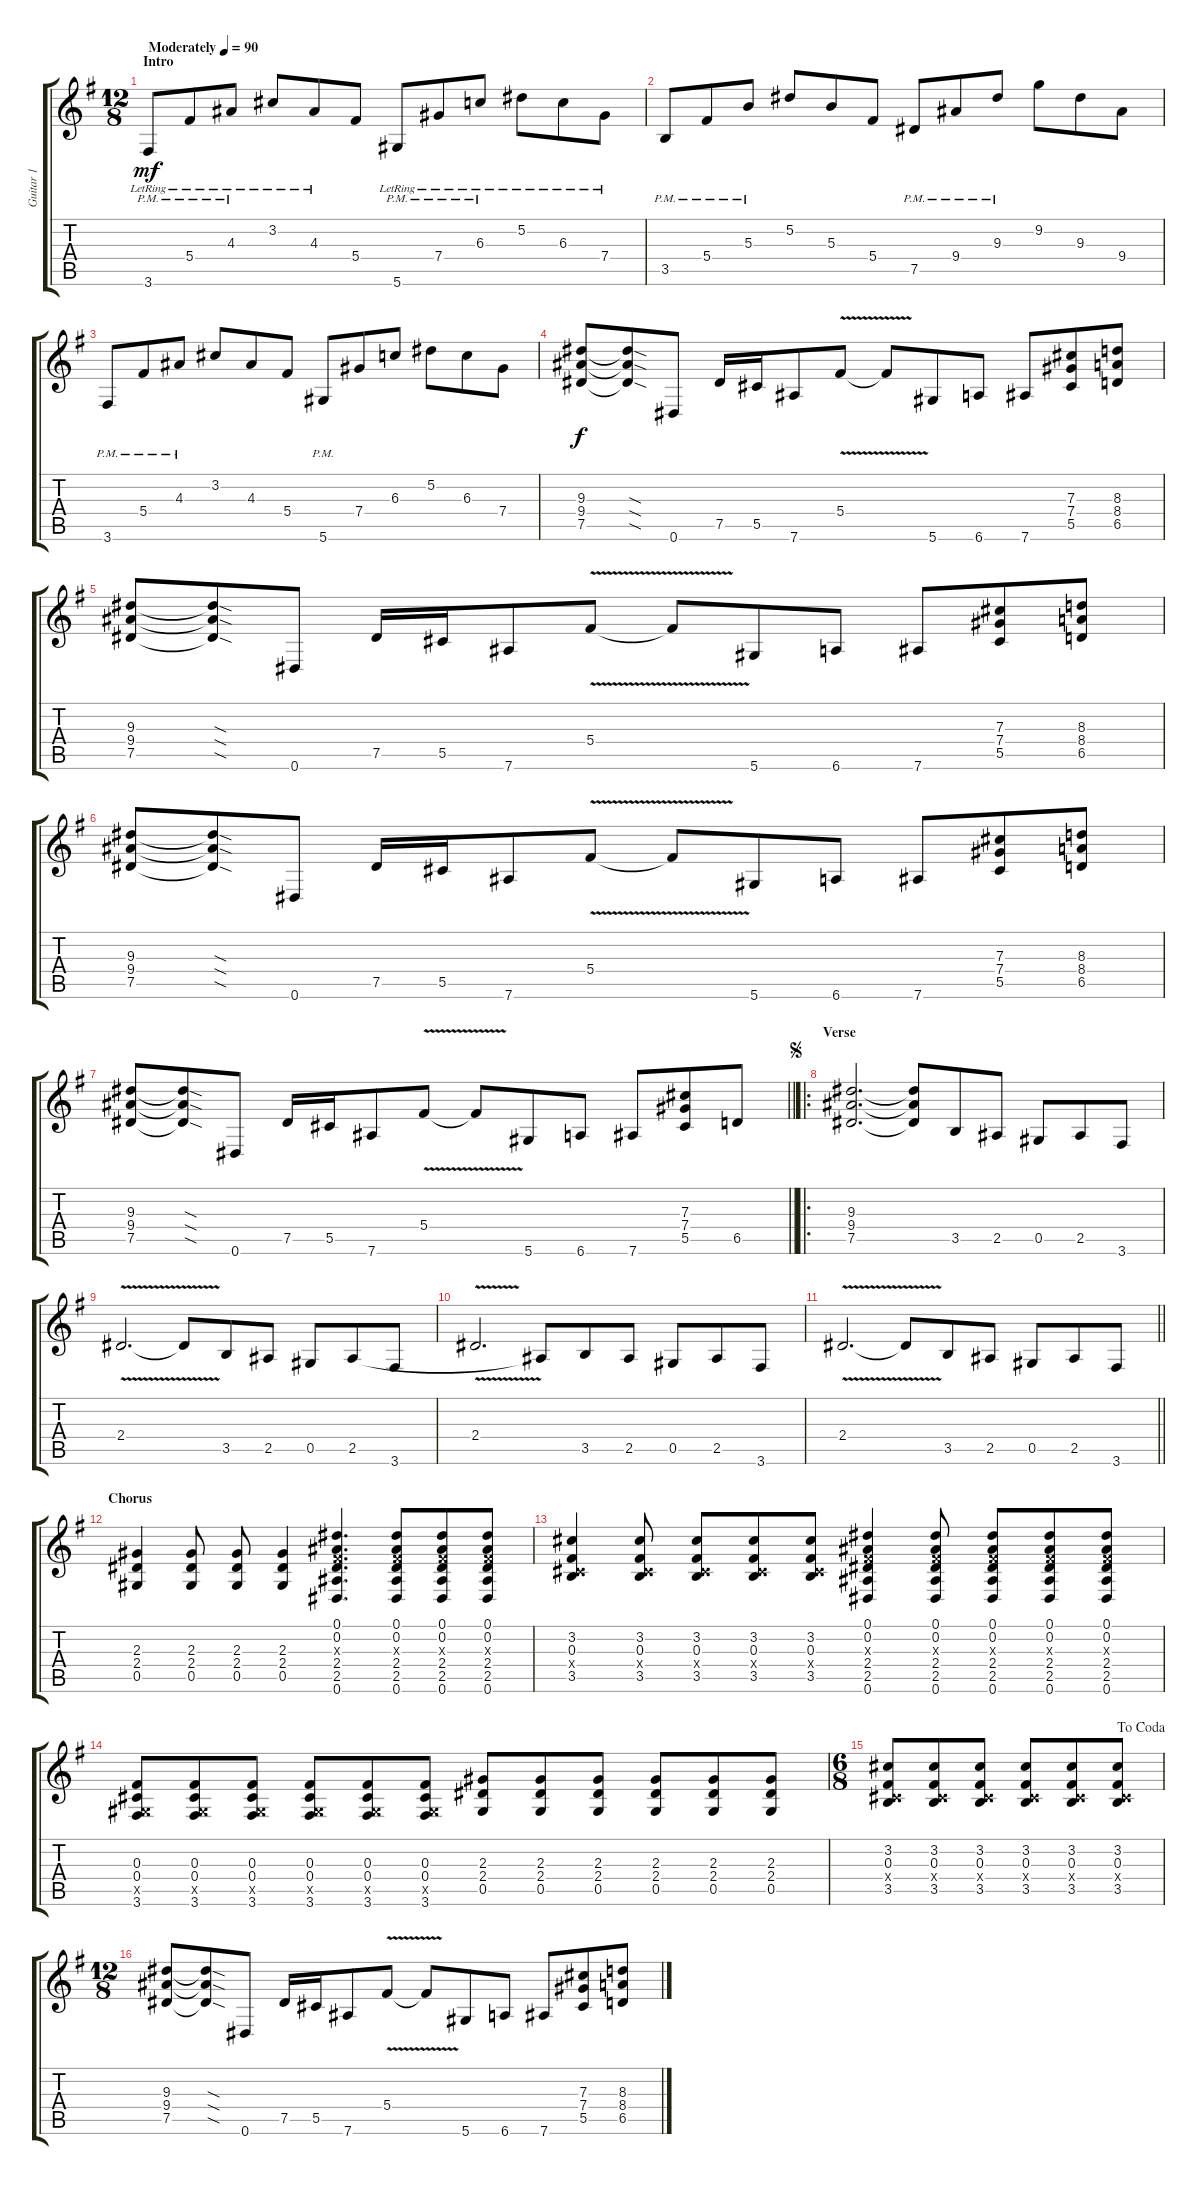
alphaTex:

\track ("Guitar 1" "Guitar 1") {instrument overdrivenguitar}
\staff {score tabs}
\tuning (Eb4 Bb3 Gb3 Db3 Ab2 Eb2) {hide}
\ts (12 8)
\section ("" "Intro")
\tempo (90 "Moderately")
\clef g2
\ks g
3.6{pm lr}.8{dy mf instrument overdrivenguitar} 5.4{pm lr}.8 4.3{pm lr}.8 3.2{lr}.8 4.3{lr}.8 5.4.8 5.6{pm lr}.8 7.4{pm lr}.8 6.3{pm lr}.8 5.2{lr}.8 6.3{lr}.8 7.4{lr}.8 |
3.5{pm}.8 5.4{pm}.8 5.3{pm}.8 5.2.8 5.3.8 5.4.8 7.5{pm}.8 9.4{pm}.8 9.3{pm}.8 9.2.8 9.3.8 9.4.8 |
3.6{pm}.8 5.4{pm}.8 4.3{pm}.8 3.2.8 4.3.8 5.4.8 5.6{pm}.8 7.4.8 6.3.8 5.2.8 6.3.8 7.4.8 |
(9.3 9.4 7.5).8{dy f} (9.3{sod t} 9.4{sod t} 7.5{sod t}).8 0.6.8 7.5.16 5.5.16 7.6.8 5.4{v}.8 5.4{t}.8 5.6.8 6.6.8 7.6.8 (7.3 7.4 5.5).8 (8.3 8.4 6.5).8 |
(9.3 9.4 7.5).8 (9.3{sod t} 9.4{sod t} 7.5{sod t}).8 0.6.8 7.5.16 5.5.16 7.6.8 5.4{v}.8 5.4{t}.8 5.6.8 6.6.8 7.6.8 (7.3 7.4 5.5).8 (8.3 8.4 6.5).8 |
(9.3 9.4 7.5).8 (9.3{sod t} 9.4{sod t} 7.5{sod t}).8 0.6.8 7.5.16 5.5.16 7.6.8 5.4{v}.8 5.4{t}.8 5.6.8 6.6.8 7.6.8 (7.3 7.4 5.5).8 (8.3 8.4 6.5).8 |
\barLineRight lightlight
(9.3 9.4 7.5).8 (9.3{sod t} 9.4{sod t} 7.5{sod t}).8 0.6.8 7.5.16 5.5.16 7.6.8 5.4{v}.8 5.4{t}.8 5.6.8 6.6.8 7.6.8 (7.3 7.4 5.5).8 6.5.8 |
\ro
\section ("" "Verse")
\jump segno
(9.3 9.4 7.5).2{d} (9.3{t} 9.4{t} 7.5{t}).8 3.5.8 2.5.8 0.5.8 2.5.8 3.6.8 |
2.4{v}.2{d} 2.4{t}.8 3.5.8 2.5.8 0.5.8 2.5.8 3.6.8 |
2.4{v}.2{d} 2.5{t}.8 3.5.8 2.5.8 0.5.8 2.5.8 3.6.8 |
\barLineRight lightlight
2.4{v}.2{d} 2.4{t}.8 3.5.8 2.5.8 0.5.8 2.5.8 3.6.8 |
\section ("" "Chorus")
(2.3 2.4 0.5).4 (2.3 2.4 0.5).8 (2.3 2.4 0.5).8 (2.3 2.4 0.5).4 (0.1 0.2 0.3{x} 2.4 2.5 0.6).4{d} (0.1 0.2 0.3{x} 2.4 2.5 0.6).8 (0.1 0.2 0.3{x} 2.4 2.5 0.6).8 (0.1 0.2 0.3{x} 2.4 2.5 0.6).8 |
(3.2 0.3 0.4{x} 3.5).4 (3.2 0.3 0.4{x} 3.5).8 (3.2 0.3 0.4{x} 3.5).8 (3.2 0.3 0.4{x} 3.5).8 (3.2 0.3 0.4{x} 3.5).8 (0.1 0.2 0.3{x} 2.4 2.5 0.6).4 (0.1 0.2 0.3{x} 2.4 2.5 0.6).8 (0.1 0.2 0.3{x} 2.4 2.5 0.6).8 (0.1 0.2 0.3{x} 2.4 2.5 0.6).8 (0.1 0.2 0.3{x} 2.4 2.5 0.6).8 |
(0.3 0.4 0.5{x} 3.6).8 (0.3 0.4 0.5{x} 3.6).8 (0.3 0.4 0.5{x} 3.6).8 (0.3 0.4 0.5{x} 3.6).8 (0.3 0.4 0.5{x} 3.6).8 (0.3 0.4 0.5{x} 3.6).8 (2.3 2.4 0.5).8 (2.3 2.4 0.5).8 (2.3 2.4 0.5).8 (2.3 2.4 0.5).8 (2.3 2.4 0.5).8 (2.3 2.4 0.5).8 |
\ts (6 8)
\jump dacoda
(3.2 0.3 0.4{x} 3.5).8 (3.2 0.3 0.4{x} 3.5).8 (3.2 0.3 0.4{x} 3.5).8 (3.2 0.3 0.4{x} 3.5).8 (3.2 0.3 0.4{x} 3.5).8 (3.2 0.3 0.4{x} 3.5).8 |
\ts (12 8)
(9.3 9.4 7.5).8 (9.3{sod t} 9.4{sod t} 7.5{sod t}).8 0.6.8 7.5.16 5.5.16 7.6.8 5.4{v}.8 5.4{t}.8 5.6.8 6.6.8 7.6.8 (7.3 7.4 5.5).8 (8.3 8.4 6.5).8
